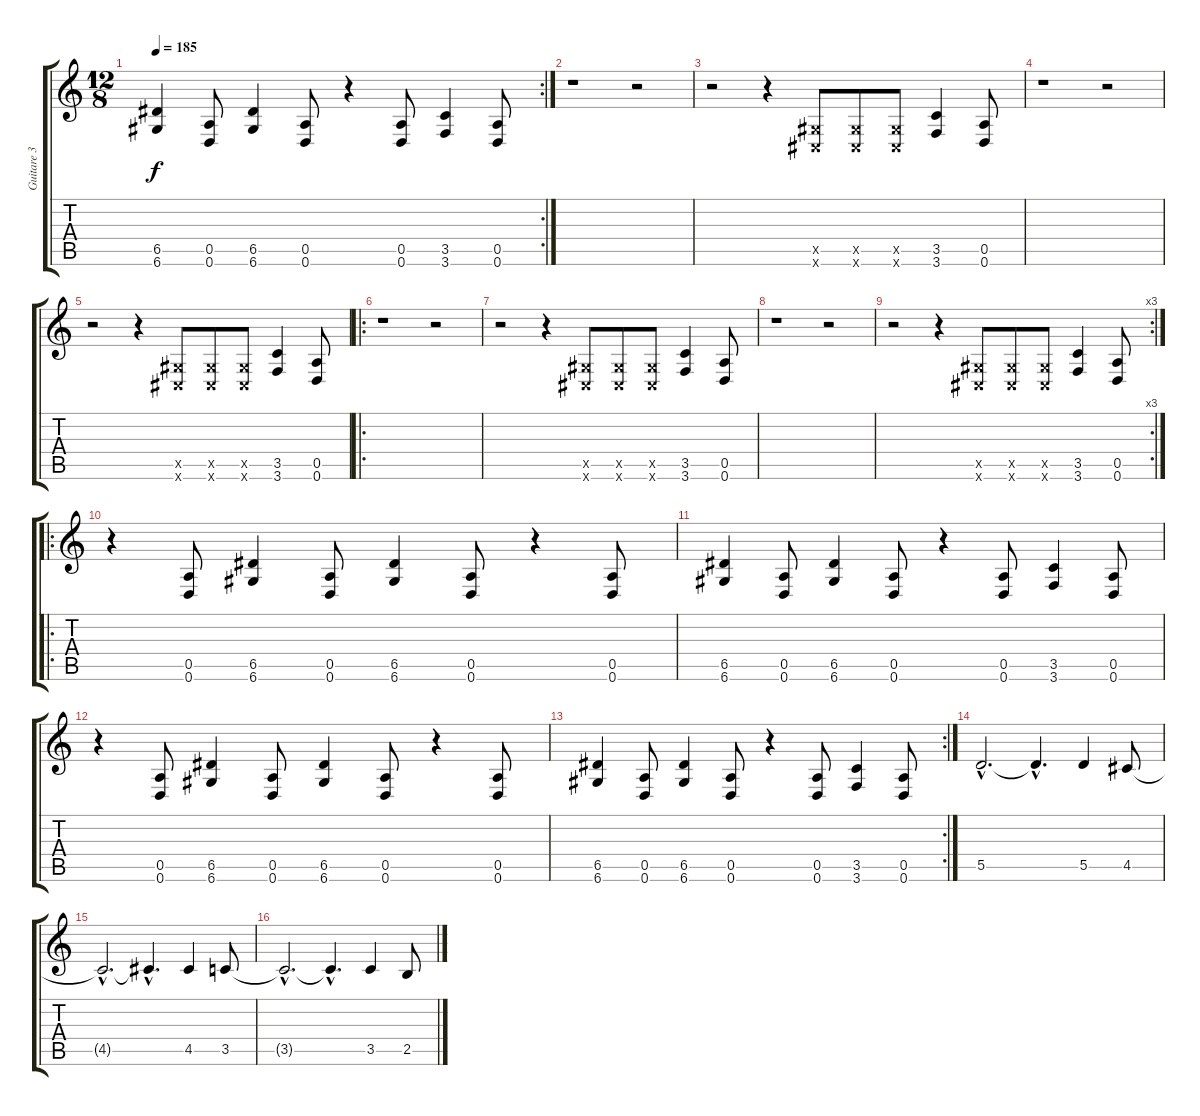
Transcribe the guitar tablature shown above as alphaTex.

\track ("Guitare 3" "Guitare 3") {instrument distortionguitar}
\staff {score tabs}
\tuning (E4 B3 G3 D3 A2 D2) {hide}
\rc 2
\ts (12 8)
\tempo 185
\clef g2
\ks c
(6.5 6.6).4{dy f} (0.5 0.6).8 (6.5 6.6).4 (0.5 0.6).8 r.4 (0.5 0.6).8 (3.5 3.6).4 (0.5 0.6).8 |
r.1 r.2 |
r.2 r.4 (-1.5{x} -1.6{x}).8 (-1.5{x} -1.6{x}).8 (-1.5{x} -1.6{x}).8 (3.5 3.6).4 (0.5 0.6).8 |
r.1 r.2 |
r.2 r.4 (-1.5{x} -1.6{x}).8 (-1.5{x} -1.6{x}).8 (-1.5{x} -1.6{x}).8 (3.5 3.6).4 (0.5 0.6).8 |
\ro
r.1 r.2 |
r.2 r.4 (-1.5{x} -1.6{x}).8 (-1.5{x} -1.6{x}).8 (-1.5{x} -1.6{x}).8 (3.5 3.6).4 (0.5 0.6).8 |
r.1 r.2 |
\rc 3
r.2 r.4 (-1.5{x} -1.6{x}).8 (-1.5{x} -1.6{x}).8 (-1.5{x} -1.6{x}).8 (3.5 3.6).4 (0.5 0.6).8 |
\ro
r.4 (0.5 0.6).8 (6.5 6.6).4 (0.5 0.6).8 (6.5 6.6).4 (0.5 0.6).8 r.4 (0.5 0.6).8 |
(6.5 6.6).4 (0.5 0.6).8 (6.5 6.6).4 (0.5 0.6).8 r.4 (0.5 0.6).8 (3.5 3.6).4 (0.5 0.6).8 |
r.4 (0.5 0.6).8 (6.5 6.6).4 (0.5 0.6).8 (6.5 6.6).4 (0.5 0.6).8 r.4 (0.5 0.6).8 |
\rc 2
(6.5 6.6).4 (0.5 0.6).8 (6.5 6.6).4 (0.5 0.6).8 r.4 (0.5 0.6).8 (3.5 3.6).4 (0.5 0.6).8 |
5.5{hac}.2{d} 5.5{hac t}.4{d} 5.5.4 4.5.8 |
4.5{hac t}.2{d} 4.5{hac t}.4{d} 4.5.4 3.5.8 |
3.5{hac t}.2{d} 3.5{hac t}.4{d} 3.5.4 2.5.8
